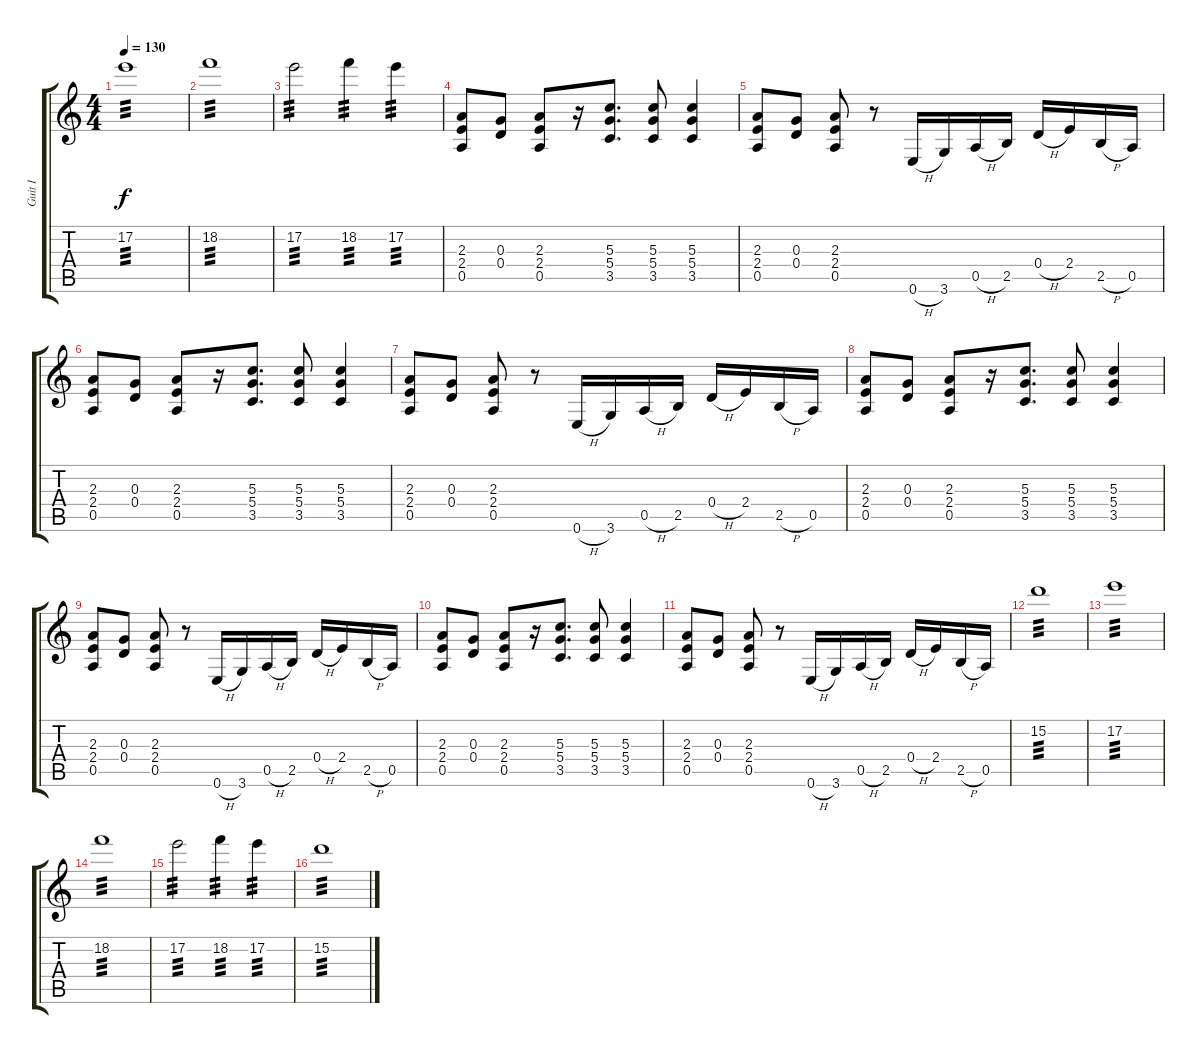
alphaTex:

\track ("Guit I" "Guit I") {instrument electricguitarclean}
\staff {score tabs}
\tuning (E4 B3 G3 D3 A2 E2) {hide}
\ts (4 4)
\tempo 130
\clef g2
\ks c
17.2.1{tp 3 dy f} |
18.2.1{tp 3} |
17.2.2{tp 3} 18.2.4{tp 3} 17.2.4{tp 3} |
(2.3 2.4 0.5).8 (0.3 0.4).8 (2.3 2.4 0.5).8 r.16 (5.3 5.4 3.5).8{d} (5.3 5.4 3.5).8 (5.3 5.4 3.5).4 |
(2.3 2.4 0.5).8 (0.3 0.4).8 (2.3 2.4 0.5).8 r.8 0.6{h}.16 3.6.16 0.5{h}.16 2.5.16 0.4{h}.16 2.4.16 2.5{h}.16 0.5.16 |
(2.3 2.4 0.5).8 (0.3 0.4).8 (2.3 2.4 0.5).8 r.16 (5.3 5.4 3.5).8{d} (5.3 5.4 3.5).8 (5.3 5.4 3.5).4 |
(2.3 2.4 0.5).8 (0.3 0.4).8 (2.3 2.4 0.5).8 r.8 0.6{h}.16 3.6.16 0.5{h}.16 2.5.16 0.4{h}.16 2.4.16 2.5{h}.16 0.5.16 |
(2.3 2.4 0.5).8 (0.3 0.4).8 (2.3 2.4 0.5).8 r.16 (5.3 5.4 3.5).8{d} (5.3 5.4 3.5).8 (5.3 5.4 3.5).4 |
(2.3 2.4 0.5).8 (0.3 0.4).8 (2.3 2.4 0.5).8 r.8 0.6{h}.16 3.6.16 0.5{h}.16 2.5.16 0.4{h}.16 2.4.16 2.5{h}.16 0.5.16 |
(2.3 2.4 0.5).8 (0.3 0.4).8 (2.3 2.4 0.5).8 r.16 (5.3 5.4 3.5).8{d} (5.3 5.4 3.5).8 (5.3 5.4 3.5).4 |
(2.3 2.4 0.5).8 (0.3 0.4).8 (2.3 2.4 0.5).8 r.8 0.6{h}.16 3.6.16 0.5{h}.16 2.5.16 0.4{h}.16 2.4.16 2.5{h}.16 0.5.16 |
15.2.1{tp 3} |
17.2.1{tp 3} |
18.2.1{tp 3} |
17.2.2{tp 3} 18.2.4{tp 3} 17.2.4{tp 3} |
15.2.1{tp 3}
